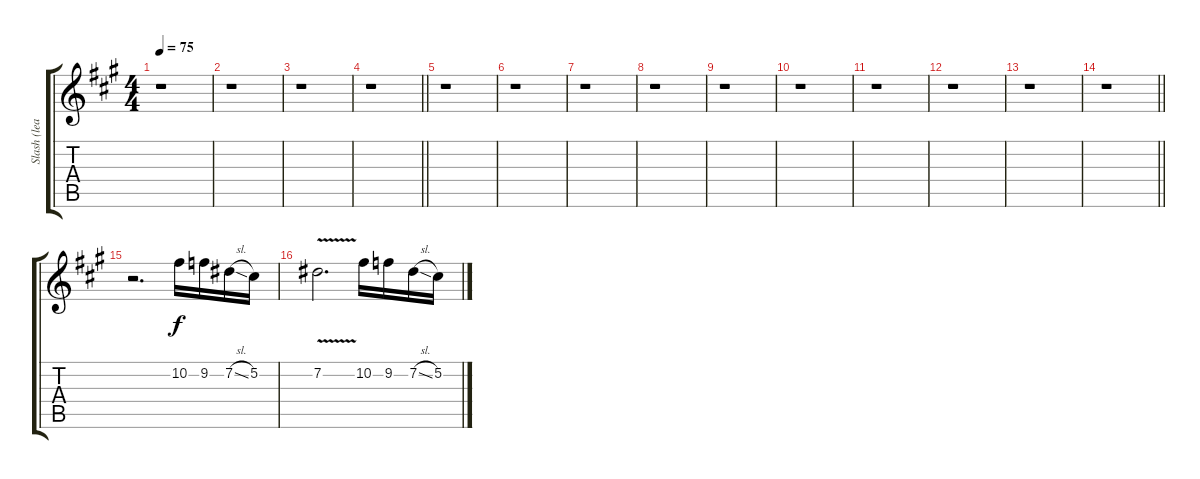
\track ("Slash (lead)" "Slash (lea") {instrument distortionguitar}
\staff {score tabs}
\tuning (Db4 Ab3 F3 Db3 Ab2 Db2) {hide}
\ts (4 4)
\tempo 75
\clef g2
\ks a
r.1{dy f} |
r.1 |
r.1 |
\barLineRight lightlight
r.1 |
r.1 |
r.1 |
r.1 |
r.1 |
r.1 |
r.1 |
r.1 |
r.1 |
r.1 |
\barLineRight lightlight
r.1 |
r.2{d} 10.2.16 9.2.16 7.2{sl}.16 5.2.16 |
7.2{v}.2{d} 10.2.16 9.2.16 7.2{sl}.16 5.2.16
